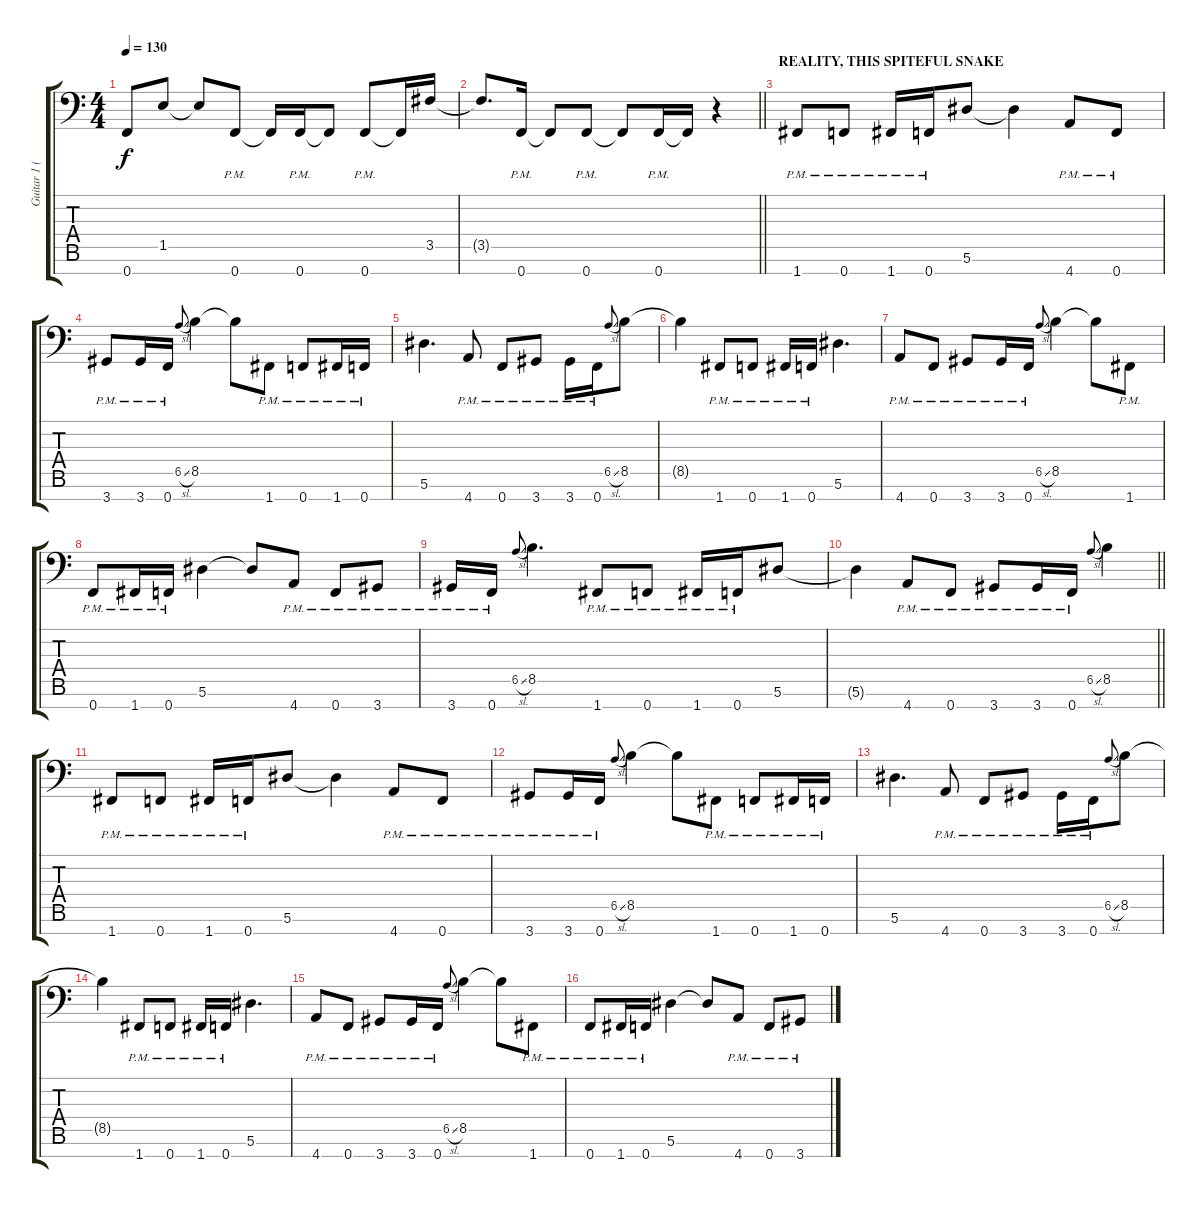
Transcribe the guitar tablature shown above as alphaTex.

\track ("Guitar 1 (Marten Hagstrom)" "Guitar 1 (") {instrument distortionguitar}
\staff {score tabs}
\tuning (Bb3 F3 Db3 Ab2 Eb2 Bb1 F1) {hide}
\ts (4 4)
\tempo 130
\clef f4
\ks c
0.7{t}.8{dy f} 1.5.8 1.5{t}.8 0.7{pm}.8 0.7{t}.16 0.7{pm}.16 0.7{t}.8 0.7{pm}.8 0.7{t}.16 3.5.16 |
\barLineRight lightlight
3.5{t}.8{d} 0.7{pm}.16 0.7{t}.8 0.7{pm}.8 0.7{t}.8 0.7{pm}.16 0.7{t}.16 r.4 |
\section ("" "REALITY, THIS SPITEFUL SNAKE")
1.7{pm}.8 0.7{pm}.8 1.7{pm}.16 0.7{pm}.16 5.6.8 5.6{t}.4 4.7{pm}.8 0.7{pm}.8 |
3.7{pm}.8 3.7{pm}.16 0.7{pm}.16 6.5{sl}.8{gr onbeat} 8.5.4 8.5{t}.8 1.7{pm}.8 0.7{pm}.8 1.7{pm}.16 0.7{pm}.16 |
5.6.4{d} 4.7{pm}.8 0.7{pm}.8 3.7{pm}.8 3.7{pm}.16 0.7{pm}.16 6.5{sl}.8{gr onbeat} 8.5.8 |
8.5{t}.4 1.7{pm}.8 0.7{pm}.8 1.7{pm}.16 0.7{pm}.16 5.6.4{d} |
4.7{pm}.8 0.7{pm}.8 3.7{pm}.8 3.7{pm}.16 0.7{pm}.16 6.5{sl}.8{gr onbeat} 8.5.4 8.5{t}.8 1.7{pm}.8 |
0.7{pm}.8 1.7{pm}.16 0.7{pm}.16 5.6.4 5.6{t}.8 4.7{pm}.8 0.7{pm}.8 3.7{pm}.8 |
3.7{pm}.16 0.7{pm}.16 6.5{sl}.8{gr onbeat} 8.5.4{d} 1.7{pm}.8 0.7{pm}.8 1.7{pm}.16 0.7{pm}.16 5.6.8 |
\barLineRight lightlight
5.6{t}.4 4.7{pm}.8 0.7{pm}.8 3.7{pm}.8 3.7{pm}.16 0.7{pm}.16 6.5{sl}.8{gr onbeat} 8.5.4 |
1.7{pm}.8 0.7{pm}.8 1.7{pm}.16 0.7{pm}.16 5.6.8 5.6{t}.4 4.7{pm}.8 0.7{pm}.8 |
3.7{pm}.8 3.7{pm}.16 0.7{pm}.16 6.5{sl}.8{gr onbeat} 8.5.4 8.5{t}.8 1.7{pm}.8 0.7{pm}.8 1.7{pm}.16 0.7{pm}.16 |
5.6.4{d} 4.7{pm}.8 0.7{pm}.8 3.7{pm}.8 3.7{pm}.16 0.7{pm}.16 6.5{sl}.8{gr onbeat} 8.5.8 |
8.5{t}.4 1.7{pm}.8 0.7{pm}.8 1.7{pm}.16 0.7{pm}.16 5.6.4{d} |
4.7{pm}.8 0.7{pm}.8 3.7{pm}.8 3.7{pm}.16 0.7{pm}.16 6.5{sl}.8{gr onbeat} 8.5.4 8.5{t}.8 1.7{pm}.8 |
0.7{pm}.8 1.7{pm}.16 0.7{pm}.16 5.6.4 5.6{t}.8 4.7{pm}.8 0.7{pm}.8 3.7{pm}.8
